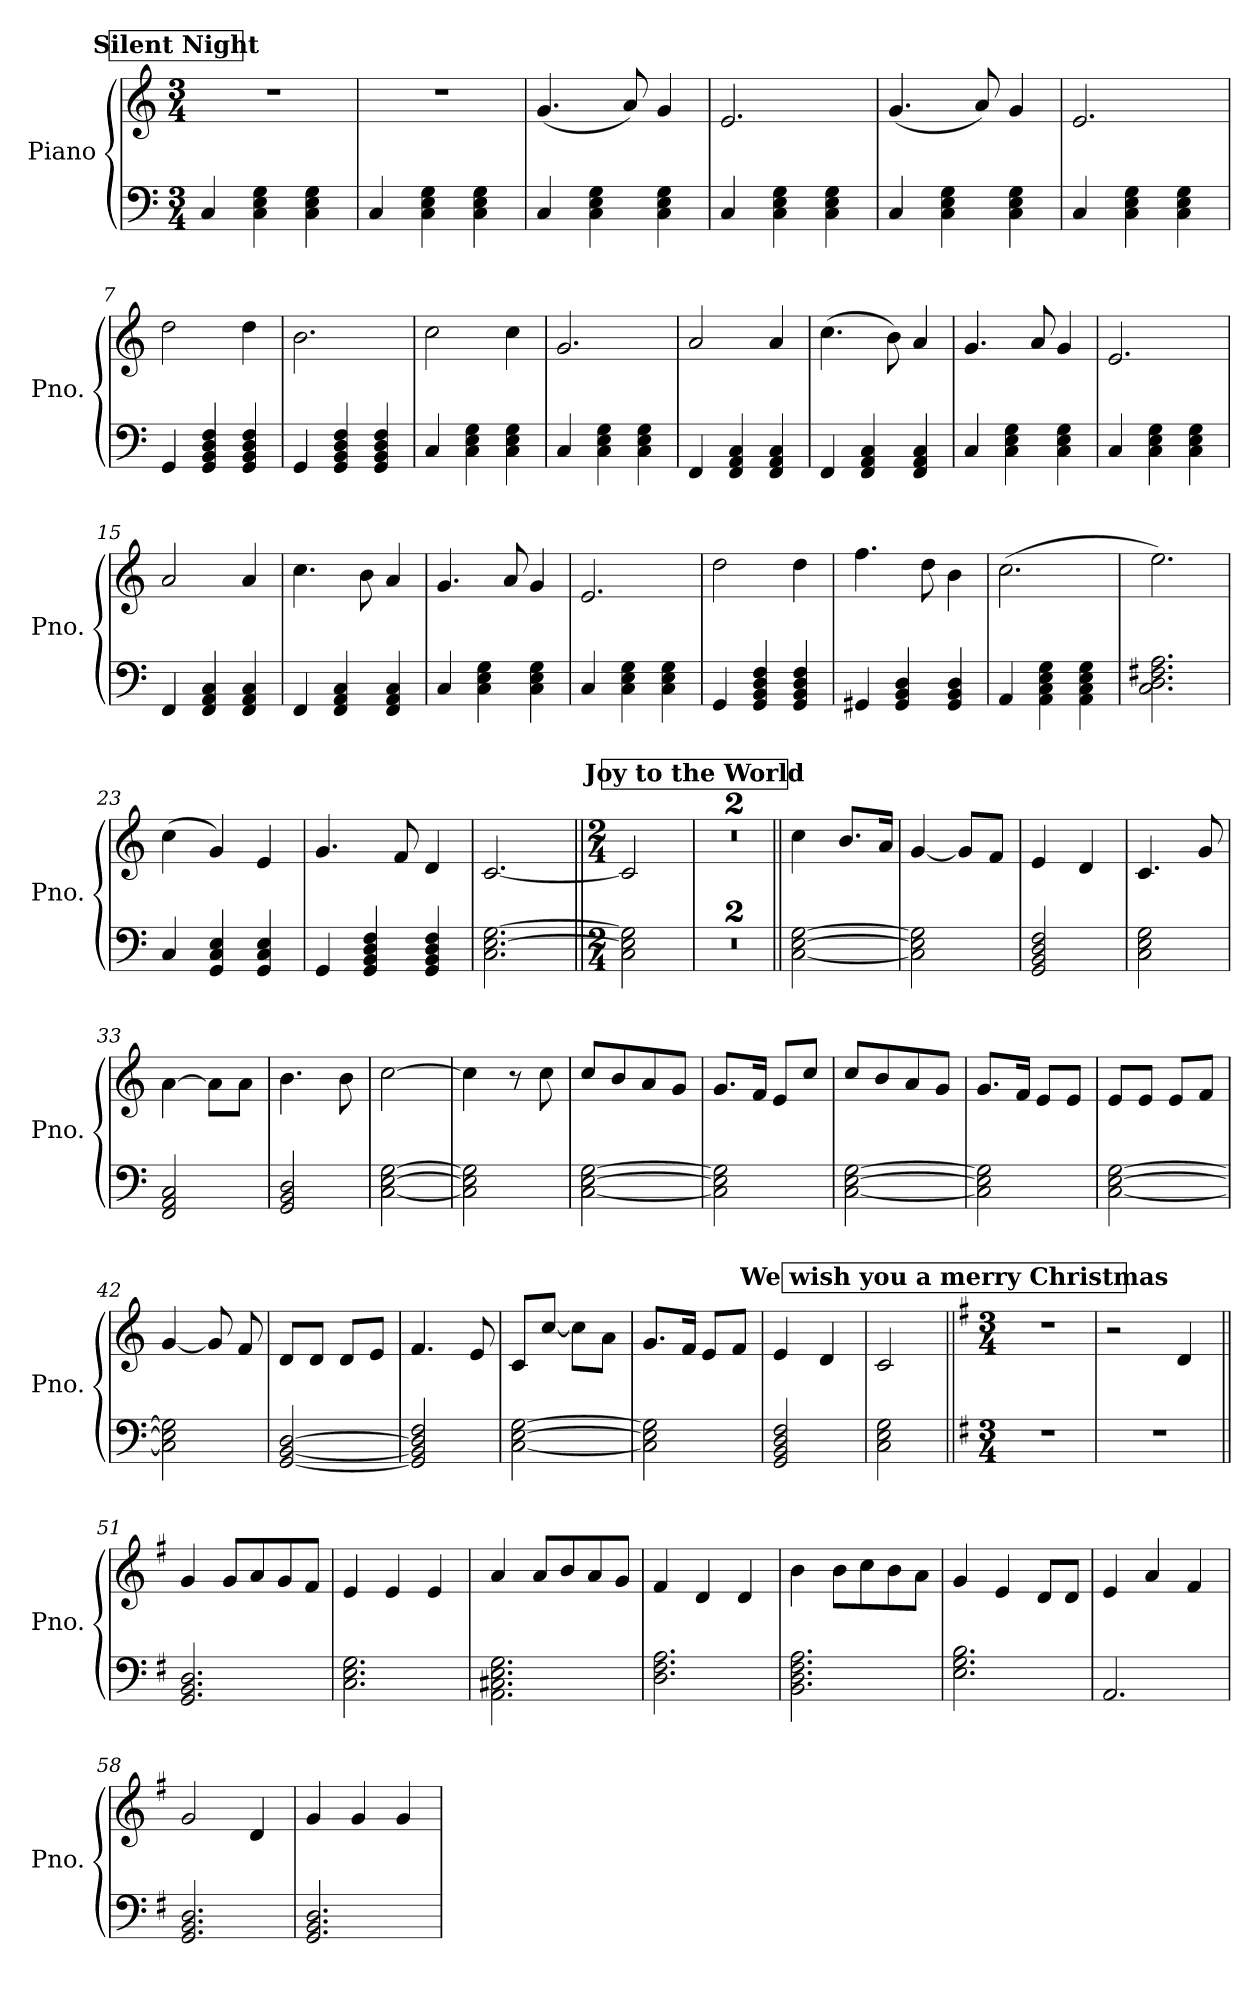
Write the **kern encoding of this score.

**kern	**kern
*part1	*part1
*staff2	*staff1
*I"Piano	*
*I'Pno.	*
*clefF4	*clefG2
*k[]	*k[]
*M3/4	*M3/4
*MM120	*MM120
!!LO:REH:place=s1:a:B:fs=14:t=Silent Night
=1	=1
4C/	2.r
4C\ 4E\ 4G\	.
4C\ 4E\ 4G\	.
=2	=2
4C/	2.r
4C\ 4E\ 4G\	.
4C\ 4E\ 4G\	.
=3	=3
4C/	(<4.g/
4C\ 4E\ 4G\	.
.	8a/)
4C\ 4E\ 4G\	4g/
=4	=4
4C/	2.e/
4C\ 4E\ 4G\	.
4C\ 4E\ 4G\	.
=5	=5
4C/	(<4.g/
4C\ 4E\ 4G\	.
.	8a/)
4C\ 4E\ 4G\	4g/
=6	=6
4C/	2.e/
4C\ 4E\ 4G\	.
4C\ 4E\ 4G\	.
=7	=7
4GG/	2dd\
4GG/ 4BB/ 4D/ 4F/	.
4GG/ 4BB/ 4D/ 4F/	4dd\
=8	=8
4GG/	2.b\
4GG/ 4BB/ 4D/ 4F/	.
4GG/ 4BB/ 4D/ 4F/	.
=9	=9
4C/	2cc\
4C\ 4E\ 4G\	.
4C\ 4E\ 4G\	4cc\
=10	=10
4C/	2.g/
4C\ 4E\ 4G\	.
4C\ 4E\ 4G\	.
=11	=11
4FF/	2a/
4FF/ 4AA/ 4C/	.
4FF/ 4AA/ 4C/	4a/
!!LO:LB:g=z
=12	=12
4FF/	(>4.cc\
4FF/ 4AA/ 4C/	.
.	8b\)
4FF/ 4AA/ 4C/	4a/
=13	=13
4C/	4.g/
4C\ 4E\ 4G\	.
.	8a/
4C\ 4E\ 4G\	4g/
=14	=14
4C/	2.e/
4C\ 4E\ 4G\	.
4C\ 4E\ 4G\	.
=15	=15
4FF/	2a/
4FF/ 4AA/ 4C/	.
4FF/ 4AA/ 4C/	4a/
=16	=16
4FF/	4.cc\
4FF/ 4AA/ 4C/	.
.	8b\
4FF/ 4AA/ 4C/	4a/
=17	=17
4C/	4.g/
4C\ 4E\ 4G\	.
.	8a/
4C\ 4E\ 4G\	4g/
=18	=18
4C/	2.e/
4C\ 4E\ 4G\	.
4C\ 4E\ 4G\	.
=19	=19
4GG/	2dd\
4GG/ 4BB/ 4D/ 4F/	.
4GG/ 4BB/ 4D/ 4F/	4dd\
=20	=20
4GG#X/	4.ff\
4GG#/ 4BB/ 4D/	.
.	8dd\
4GG#/ 4BB/ 4D/	4b\
=21	=21
4AA/	(>2.cc\
4AA\ 4C\ 4E\ 4G\	.
4AA\ 4C\ 4E\ 4G\	.
=22	=22
2.C\ 2.D\ 2.F#X\ 2.A\	2.ee\)
!!LO:LB:g=z
=23	=23
4C/	(>4cc\
4GG/ 4C/ 4E/	4g/)
4GG/ 4C/ 4E/	4e/
=24	=24
4GG/	4.g/
4GG/ 4BB/ 4D/ 4F/	.
.	8f/
4GG/ 4BB/ 4D/ 4F/	4d/
=25	=25
2.C\ [2.E\ [2.G\	[2.c/
=26||	=26||
*M2/4	*M2/4
2C\ 2E\] 2G\]	2c/]
!!LO:REH:place=s1:B:fs=14:t=Joy to the World
=27	=27
2r	2r
=28	=28
2r	2r
=29||	=29||
[2C\ [2E\ [2G\	4cc\
.	8.b/L
.	16a/Jk
=30	=30
2C\] 2E\] 2G\]	[4g/
.	8g/L]
.	8f/J
=31	=31
2GG/ 2BB/ 2D/ 2F/	4e/
.	4d/
=32	=32
2C\ 2E\ 2G\	4.c/
.	8g/
=33	=33
2FF/ 2AA/ 2C/	[4a\
.	8a\L]
.	8a\J
=34	=34
2GG/ 2BB/ 2D/	4.b\
.	8b\
=35	=35
[2C\ [2E\ [2G\	[2cc\
=36	=36
2C\] 2E\] 2G\]	4cc\]
.	8r
.	8cc\
!!LO:LB:g=z
=37	=37
[2C\ [2E\ [2G\	8cc/L
.	8b/
.	8a/
.	8g/J
=38	=38
2C\] 2E\] 2G\]	8.g/L
.	16f/Jk
.	8e/L
.	8cc/J
=39	=39
[2C\ [2E\ [2G\	8cc/L
.	8b/
.	8a/
.	8g/J
=40	=40
2C\] 2E\] 2G\]	8.g/L
.	16f/Jk
.	8e/L
.	8e/J
=41	=41
[2C\ [2E\ [2G\	8e/L
.	8e/J
.	8e/L
.	8f/J
=42	=42
2C\] 2E\] 2G\]	[4g/
.	8g/]
.	8f/
=43	=43
[2GG/ [2BB/ [2D/	8d/L
.	8d/J
.	8d/L
.	8e/J
=44	=44
2GG/] 2BB/] 2D/] 2F/	4.f/
.	8e/
=45	=45
[2C\ [2E\ [2G\	8c/L
.	[8cc/J
.	8cc\L]
.	8a\J
=46	=46
2C\] 2E\] 2G\]	8.g/L
.	16f/Jk
.	8e/L
.	8f/J
!!LO:LB:g=z
=47	=47
2GG/ 2BB/ 2D/ 2F/	4e/
.	4d/
=48	=48
2C\ 2E\ 2G\	2c/
!!LO:REH:place=s1:a:B:fs=14:t=We wish you a merry Christmas
=49||	=49||
*k[f#]	*k[f#]
*M3/4	*M3/4
2.r	2.r
=50	=50
2.r	2r
.	4d/
=51||	=51||
2.GG/ 2.BB/ 2.D/	4g/
.	8g/L
.	8a/
.	8g/
.	8f#/J
=52	=52
2.C\ 2.E\ 2.G\	4e/
.	4e/
.	4e/
=53	=53
2.AA\ 2.C#X\ 2.E\ 2.G\	4a/
.	8a/L
.	8b/
.	8a/
.	8g/J
=54	=54
2.D\ 2.F#\ 2.A\	4f#/
.	4d/
.	4d/
=55	=55
2.BB\ 2.D\ 2.F#\ 2.A\	4b\
.	8b\L
.	8cc\
.	8b\
.	8a\J
=56	=56
2.E\ 2.G\ 2.B\	4g/
.	4e/
.	8d/L
.	8d/J
=57	=57
2.AA/	4e/
.	4a/
.	4f#/
!!LO:PB:g=z
=58	=58
2.GG/ 2.BB/ 2.D/	2g/
.	4d/
=59	=59
2.GG/ 2.BB/ 2.D/	4g/
.	4g/
.	4g/
=	=
*-	*-
